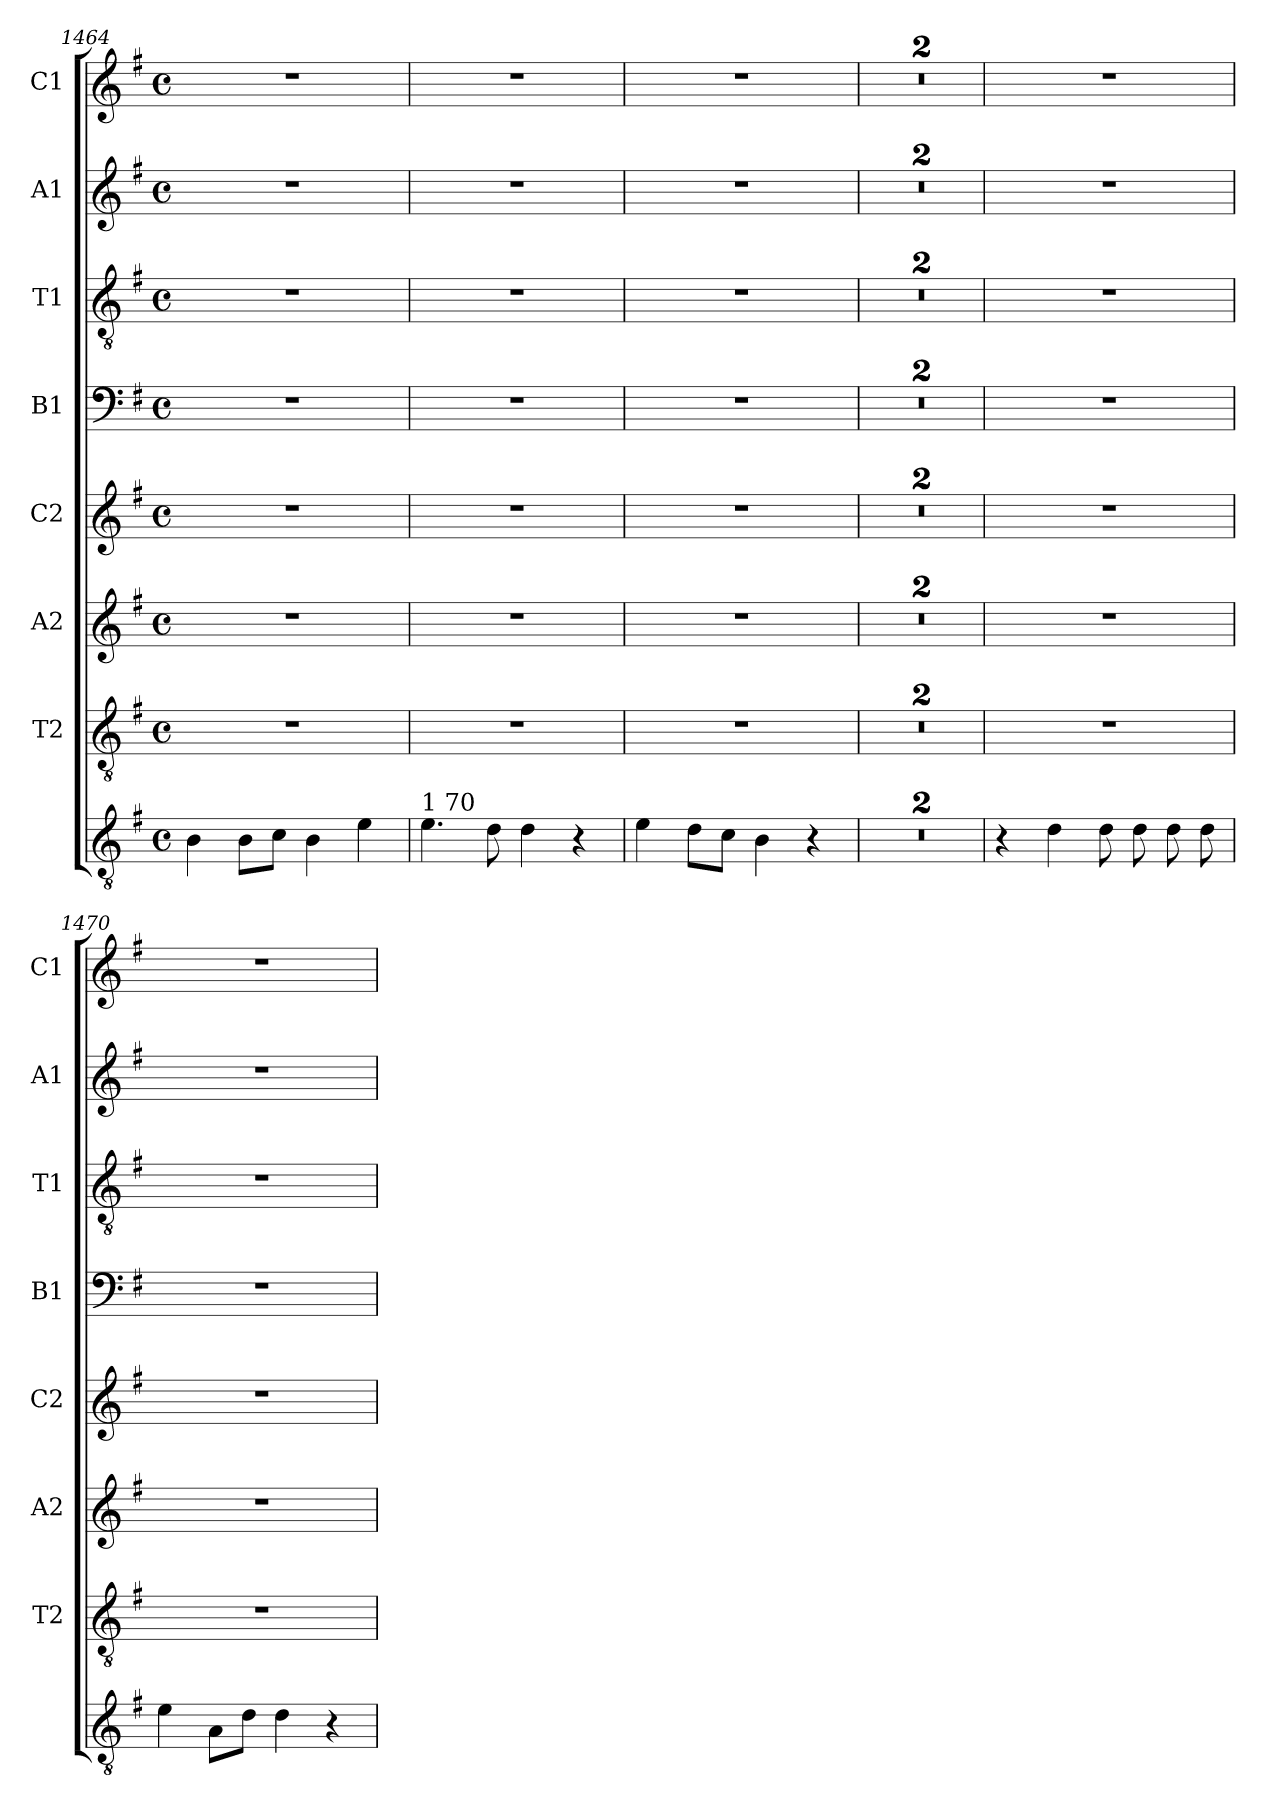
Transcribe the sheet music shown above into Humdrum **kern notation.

**kern	**kern	**kern	**kern	**kern	**kern	**kern	**kern
*part8	*part7	*part6	*part5	*part4	*part3	*part2	*part1
*staff8	*staff7	*staff6	*staff5	*staff4	*staff3	*staff2	*staff1
*	*I"T2	*I"A2	*I"C2	*I"B1	*I"T1	*I"A1	*I"C1
*	*I'T2	*I'A2	*I'C2	*I'B1	*I'T1	*I'A1	*I'C1
*clefGv2	*clefGv2	*clefG2	*clefG2	*clefF4	*clefGv2	*clefG2	*clefG2
*k[f#]	*k[f#]	*k[f#]	*k[f#]	*k[f#]	*k[f#]	*k[f#]	*k[f#]
*G:	*G:	*G:	*G:	*G:	*G:	*G:	*G:
*M4/4	*M4/4	*M4/4	*M4/4	*M4/4	*M4/4	*M4/4	*M4/4
*met(c)	*met(c)	*met(c)	*met(c)	*met(c)	*met(c)	*met(c)	*met(c)
=1464	=1464	=1464	=1464	=1464	=1464	=1464	=1464
4B\	1r	1r	1r	1r	1r	1r	1r
8B\L	.	.	.	.	.	.	.
8c\J	.	.	.	.	.	.	.
4B\	.	.	.	.	.	.	.
4e\	.	.	.	.	.	.	.
!!LO:LB:g=z
=1465	=1465	=1465	=1465	=1465	=1465	=1465	=1465
!LO:TX:a:t=1 70	!	!	!	!	!	!	!
4.e\	1r	1r	1r	1r	1r	1r	1r
8d\	.	.	.	.	.	.	.
4d\	.	.	.	.	.	.	.
4r	.	.	.	.	.	.	.
=1466	=1466	=1466	=1466	=1466	=1466	=1466	=1466
4e\	1r	1r	1r	1r	1r	1r	1r
8d\L	.	.	.	.	.	.	.
8c\J	.	.	.	.	.	.	.
4B\	.	.	.	.	.	.	.
4r	.	.	.	.	.	.	.
=1467	=1467	=1467	=1467	=1467	=1467	=1467	=1467
1r	1r	1r	1r	1r	1r	1r	1r
=1468	=1468	=1468	=1468	=1468	=1468	=1468	=1468
1r	1r	1r	1r	1r	1r	1r	1r
=1469	=1469	=1469	=1469	=1469	=1469	=1469	=1469
4r	1r	1r	1r	1r	1r	1r	1r
4d\	.	.	.	.	.	.	.
8d\	.	.	.	.	.	.	.
8d\	.	.	.	.	.	.	.
8d\	.	.	.	.	.	.	.
8d\	.	.	.	.	.	.	.
=1470	=1470	=1470	=1470	=1470	=1470	=1470	=1470
4e\	1r	1r	1r	1r	1r	1r	1r
8A\L	.	.	.	.	.	.	.
8d\J	.	.	.	.	.	.	.
4d\	.	.	.	.	.	.	.
4r	.	.	.	.	.	.	.
=	=	=	=	=	=	=	=
*-	*-	*-	*-	*-	*-	*-	*-
